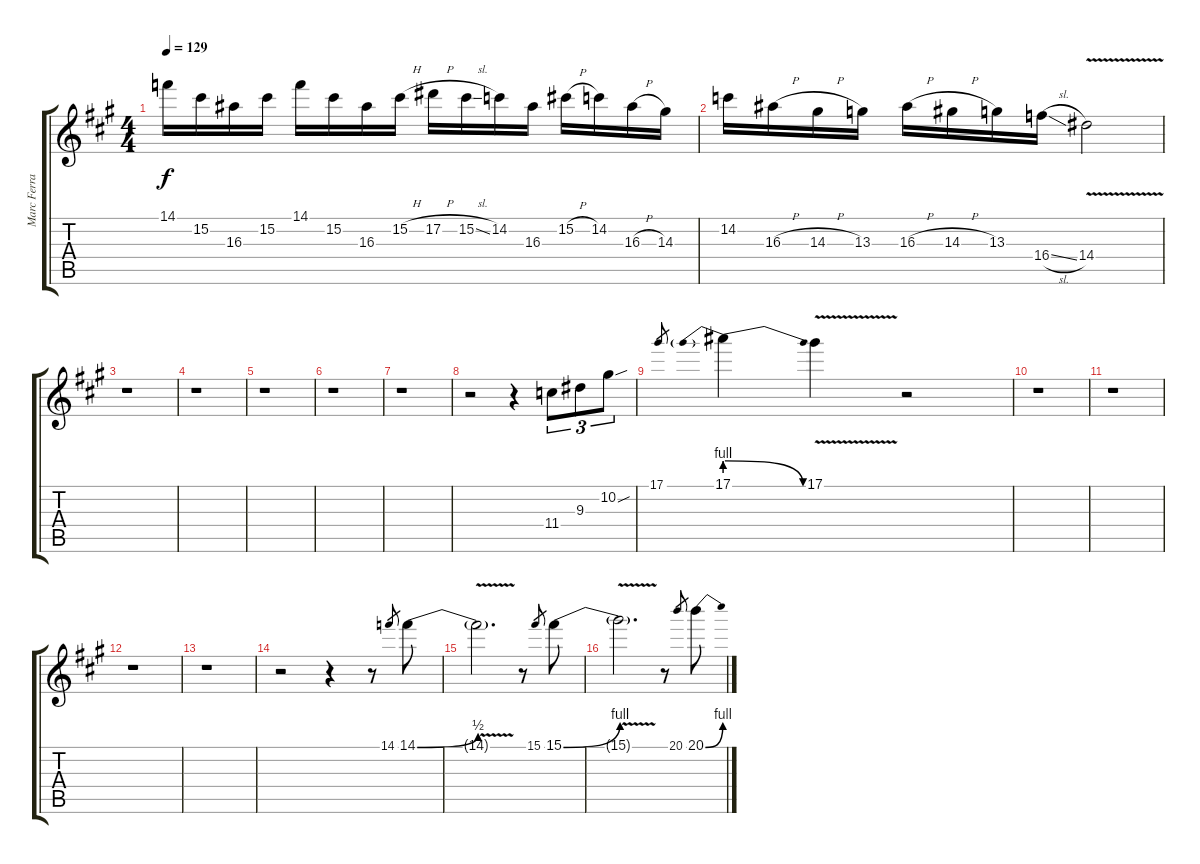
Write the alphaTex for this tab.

\track ("Marc Ferrari Overdub" "Marc Ferra") {instrument overdrivenguitar}
\staff {score tabs}
\tuning (Eb4 Bb3 Gb3 Db3 Ab2 Eb2) {hide}
\ts (4 4)
\tempo 129
\clef g2
\ks a
14.1.16{dy f} 15.2.16 16.3.16 15.2.16 14.1.16 15.2.16 16.3.16 15.2{h}.16 17.2{h}.16 15.2{sl}.16 14.2.16 16.3.16 15.2{h}.16 14.2.16 16.3{h}.16 14.3.16 |
14.2.16 16.3{h}.16 14.3{h}.16 13.3.16 16.3{h}.16 14.3{h}.16 13.3.16 16.4{sl}.16 14.4{v}.2 |
r.1 |
r.1 |
r.1 |
r.1 |
r.1 |
r.2 r.4 11.4.8{tu (3 2)} 9.3.8{tu (3 2)} 10.2{sou}.8{tu (3 2)} |
17.1.8{gr} 17.1{be (prebendrelease 0 4 60 0)}.4 17.1{v}.4 r.2 |
r.1 |
r.1 |
r.1 |
r.1 |
r.2 r.4 r.8 14.1.8{gr} 14.1{be (bend 0 0 60 2)}.8 |
14.1{v t}.2{d} r.8 15.1.8{gr} 15.1{be (bend 0 0 60 4)}.8 |
15.1{v t}.2{d} r.8 20.1.8{gr} 20.1{be (bend 0 0 60 4)}.8
